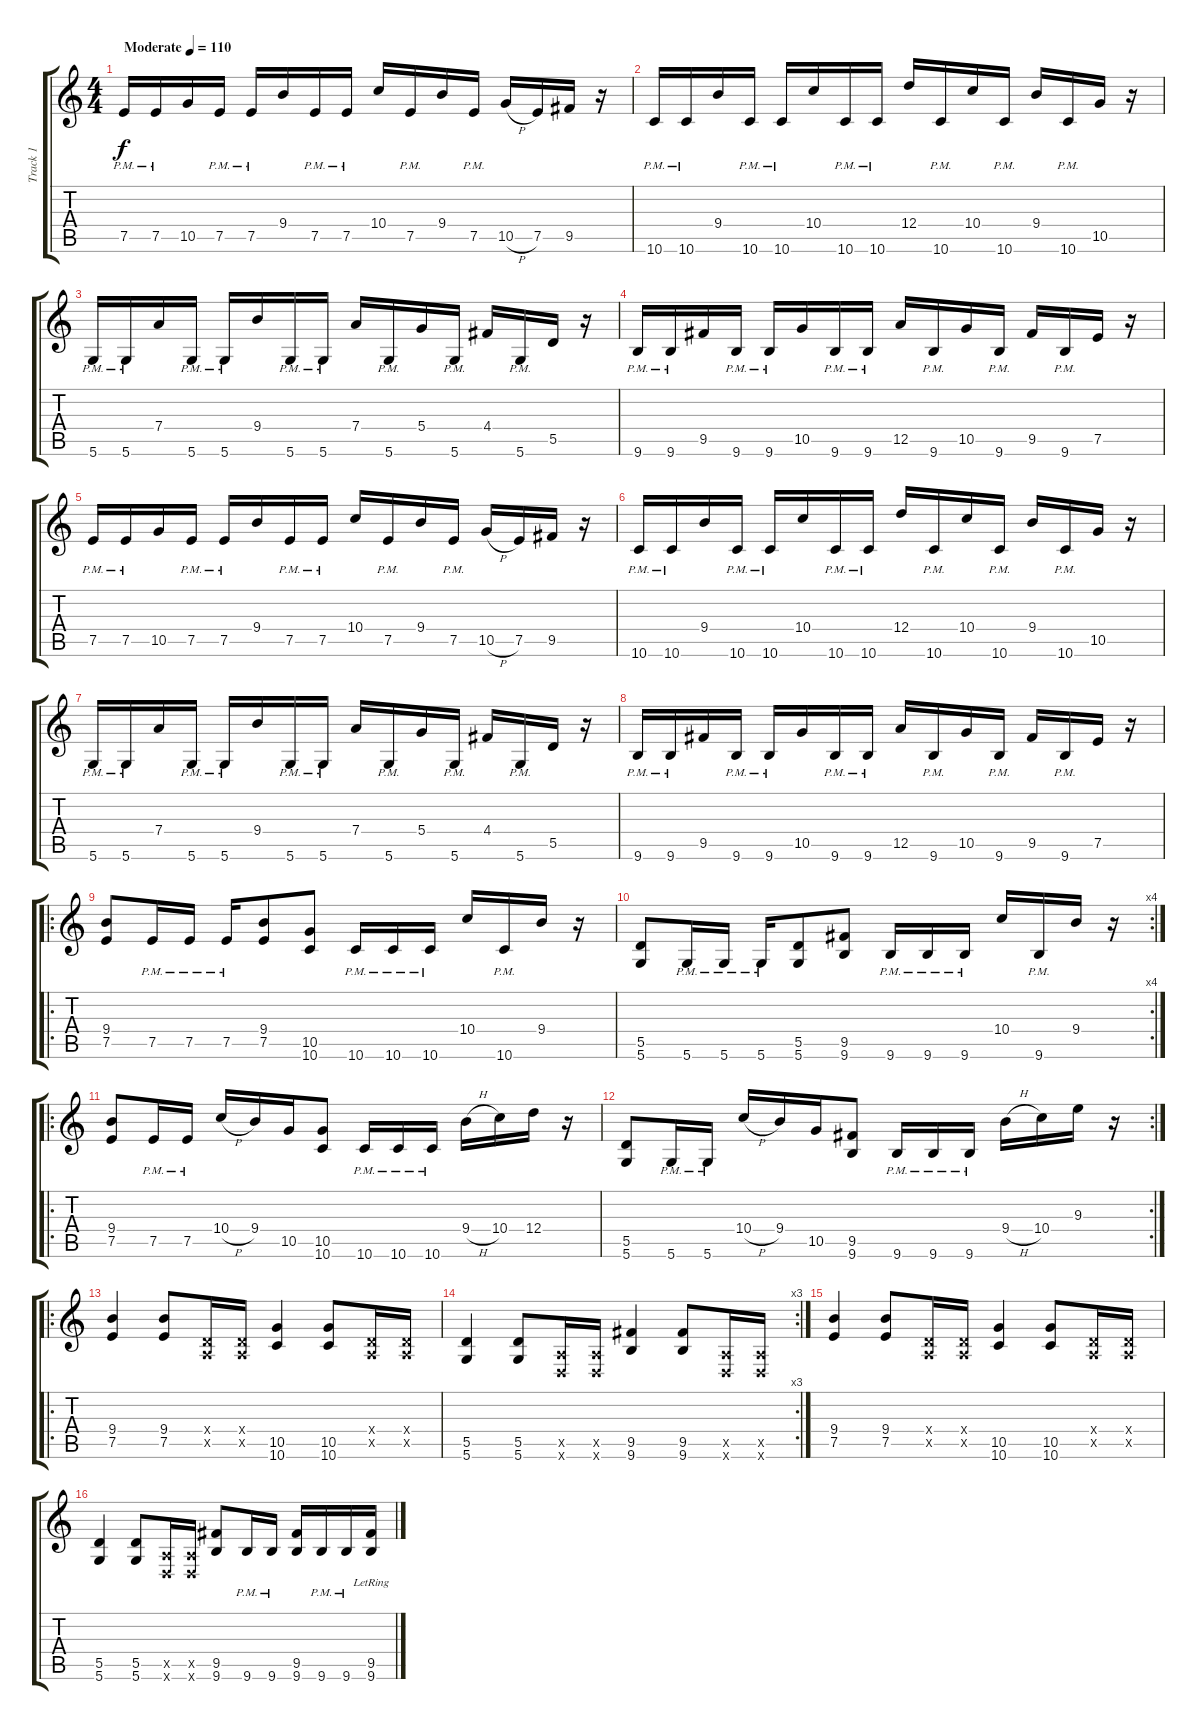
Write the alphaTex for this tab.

\track ("Track 1" "Track 1") {instrument distortionguitar}
\staff {score tabs}
\tuning (E4 B3 G3 D3 A2 D2) {hide}
\ts (4 4)
\tempo (110 "Moderate")
\clef g2
\ks c
7.5{pm}.16{dy f instrument distortionguitar} 7.5{pm}.16 10.5.16 7.5{pm}.16 7.5{pm}.16 9.4.16 7.5{pm}.16 7.5{pm}.16 10.4.16 7.5{pm}.16 9.4.16 7.5{pm}.16 10.5{h}.16 7.5.16 9.5.16 r.16 |
10.6{pm}.16 10.6{pm}.16 9.4.16 10.6{pm}.16 10.6{pm}.16 10.4.16 10.6{pm}.16 10.6{pm}.16 12.4.16 10.6{pm}.16 10.4.16 10.6{pm}.16 9.4.16 10.6{pm}.16 10.5.16 r.16 |
5.6{pm}.16 5.6{pm}.16 7.4.16 5.6{pm}.16 5.6{pm}.16 9.4.16 5.6{pm}.16 5.6{pm}.16 7.4.16 5.6{pm}.16 5.4.16 5.6{pm}.16 4.4.16 5.6{pm}.16 5.5.16 r.16 |
9.6{pm}.16 9.6{pm}.16 9.5.16 9.6{pm}.16 9.6{pm}.16 10.5.16 9.6{pm}.16 9.6{pm}.16 12.5.16 9.6{pm}.16 10.5.16 9.6{pm}.16 9.5.16 9.6{pm}.16 7.5.16 r.16 |
7.5{pm}.16 7.5{pm}.16 10.5.16 7.5{pm}.16 7.5{pm}.16 9.4.16 7.5{pm}.16 7.5{pm}.16 10.4.16 7.5{pm}.16 9.4.16 7.5{pm}.16 10.5{h}.16 7.5.16 9.5.16 r.16 |
10.6{pm}.16 10.6{pm}.16 9.4.16 10.6{pm}.16 10.6{pm}.16 10.4.16 10.6{pm}.16 10.6{pm}.16 12.4.16 10.6{pm}.16 10.4.16 10.6{pm}.16 9.4.16 10.6{pm}.16 10.5.16 r.16 |
5.6{pm}.16 5.6{pm}.16 7.4.16 5.6{pm}.16 5.6{pm}.16 9.4.16 5.6{pm}.16 5.6{pm}.16 7.4.16 5.6{pm}.16 5.4.16 5.6{pm}.16 4.4.16 5.6{pm}.16 5.5.16 r.16 |
9.6{pm}.16 9.6{pm}.16 9.5.16 9.6{pm}.16 9.6{pm}.16 10.5.16 9.6{pm}.16 9.6{pm}.16 12.5.16 9.6{pm}.16 10.5.16 9.6{pm}.16 9.5.16 9.6{pm}.16 7.5.16 r.16 |
\ro
(9.4 7.5).8 7.5{pm}.16 7.5{pm}.16 7.5{pm}.16 (9.4 7.5).8 (10.5 10.6).8 10.6{pm}.16 10.6{pm}.16 10.6{pm}.16 10.4.16 10.6{pm}.16 9.4.16 r.16 |
\rc 4
(5.5 5.6).8 5.6{pm}.16 5.6{pm}.16 5.6{pm}.16 (5.5 5.6).8 (9.5 9.6).8 9.6{pm}.16 9.6{pm}.16 9.6{pm}.16 10.4.16 9.6{pm}.16 9.4.16 r.16 |
\ro
(9.4 7.5).8 7.5{pm}.16 7.5{pm}.16 10.4{h}.16 9.4.16 10.5.16 (10.5 10.6).8 10.6{pm}.16 10.6{pm}.16 10.6{pm}.16 9.4{h}.16 10.4.16 12.4.16 r.16 |
\rc 2
(5.5 5.6).8 5.6{pm}.16 5.6{pm}.16 10.4{h}.16 9.4.16 10.5.16 (9.5 9.6).8 9.6{pm}.16 9.6{pm}.16 9.6{pm}.16 9.4{h}.16 10.4.16 9.3.16 r.16 |
\ro
(9.4 7.5).4 (9.4 7.5).8 (0.4{x} 0.5{x}).16 (0.4{x} 0.5{x}).16 (10.5 10.6).4 (10.5 10.6).8 (0.4{x} 0.5{x}).16 (0.4{x} 0.5{x}).16 |
\rc 3
(5.5 5.6).4 (5.5 5.6).8 (0.5{x} 0.6{x}).16 (0.5{x} 0.6{x}).16 (9.5 9.6).4 (9.5 9.6).8 (0.5{x} 0.6{x}).16 (0.5{x} 0.6{x}).16 |
(9.4 7.5).4 (9.4 7.5).8 (0.4{x} 0.5{x}).16 (0.4{x} 0.5{x}).16 (10.5 10.6).4 (10.5 10.6).8 (0.4{x} 0.5{x}).16 (0.4{x} 0.5{x}).16 |
(5.5 5.6).4 (5.5 5.6).8 (0.5{x} 0.6{x}).16 (0.5{x} 0.6{x}).16 (9.5 9.6).8 9.6{pm}.16 9.6{pm}.16 (9.5 9.6).16 9.6{pm}.16 9.6{pm}.16 (9.5{lr} 9.6{lr}).16
